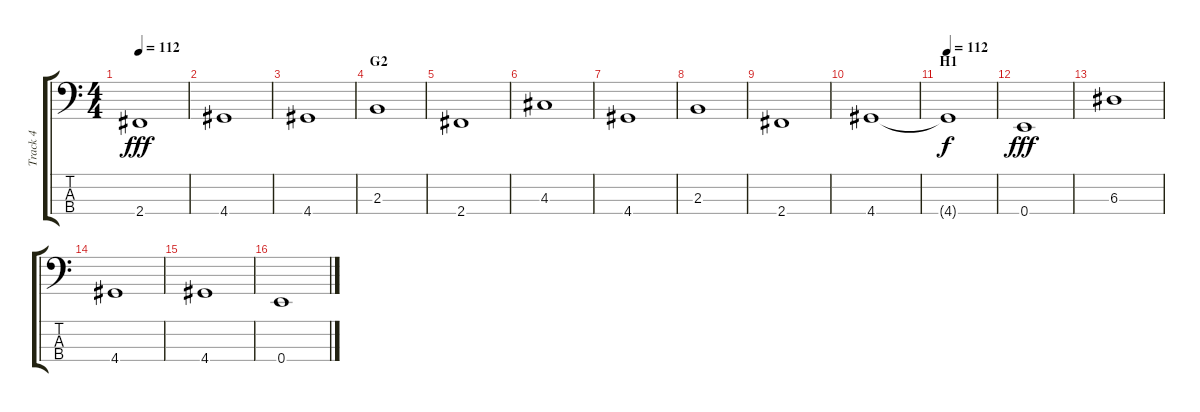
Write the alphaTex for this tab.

\track ("Track 4" "Track 4") {instrument electricbassfinger}
\staff {score tabs}
\tuning (G2 D2 A1 E1) {hide}
\ts (4 4)
\tempo 112
\clef f4
\ks c
2.4.1{dy fff} |
4.4.1 |
4.4.1 |
\section ("" "G2")
2.3.1 |
2.4.1 |
4.3.1 |
4.4.1 |
2.3.1 |
2.4.1 |
4.4.1 |
\section ("" "H1")
\tempo 112
4.4{t}.1{dy f} |
0.4.1{dy fff} |
6.3.1 |
4.4.1 |
4.4.1 |
0.4.1
